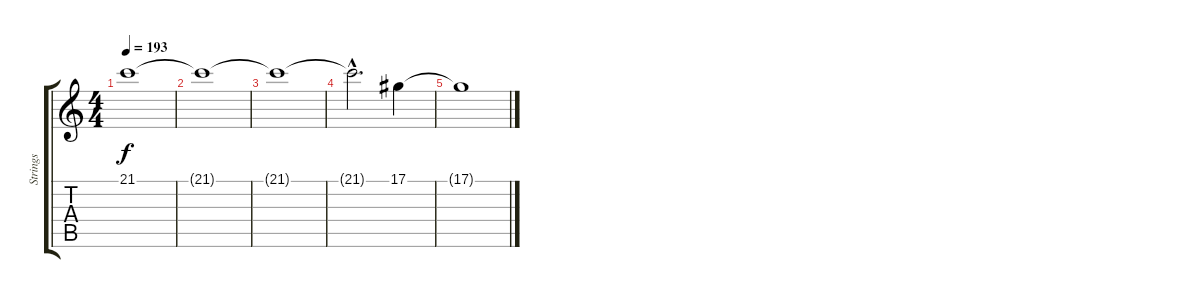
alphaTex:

\track ("Strings" "Strings") {instrument stringensemble1}
\staff {score tabs}
\tuning (Eb4 Bb3 Gb3 Db3 Ab2 Eb2) {hide}
\ts (4 4)
\tempo 193
\clef g2
\ks c
21.1{t}.1{dy f} |
21.1{t}.1 |
21.1{t}.1 |
21.1{hac t}.2{d} 17.1.4 |
17.1{t}.1
